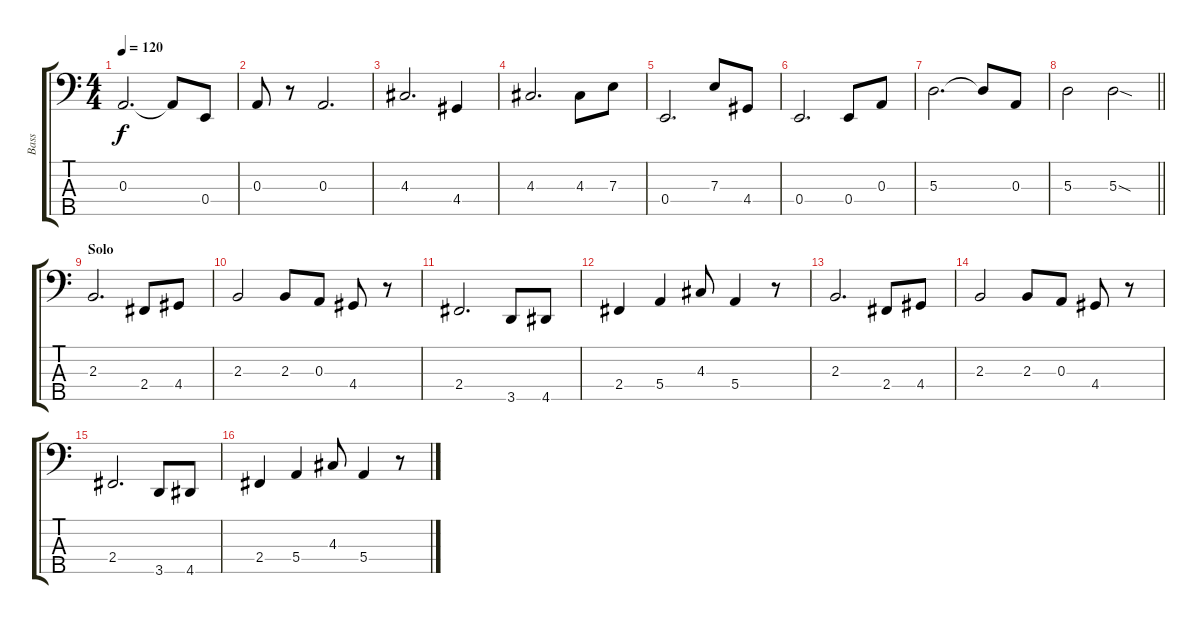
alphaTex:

\track ("Bass" "Bass") {instrument electricbassfinger}
\staff {score tabs}
\tuning (G2 D2 A1 E1 B0) {hide}
\ts (4 4)
\tempo 120
\clef f4
\ks c
0.3.2{d dy f} 0.3{t}.8 0.4.8 |
0.3.8 r.8 0.3.2{d} |
4.3.2{d} 4.4.4 |
4.3.2{d} 4.3.8 7.3.8 |
0.4.2{d} 7.3.8 4.4.8 |
0.4.2{d} 0.4.8 0.3.8 |
5.3.2{d} 5.3{t}.8 0.3.8 |
\barLineRight lightlight
5.3.2 5.3{sod}.2 |
\section ("" "Solo")
2.3.2{d} 2.4.8 4.4.8 |
2.3.2 2.3.8 0.3.8 4.4.8 r.8 |
2.4.2{d} 3.5.8 4.5.8 |
2.4.4 5.4.4 4.3.8 5.4.4 r.8 |
2.3.2{d} 2.4.8 4.4.8 |
2.3.2 2.3.8 0.3.8 4.4.8 r.8 |
2.4.2{d} 3.5.8 4.5.8 |
2.4.4 5.4.4 4.3.8 5.4.4 r.8
